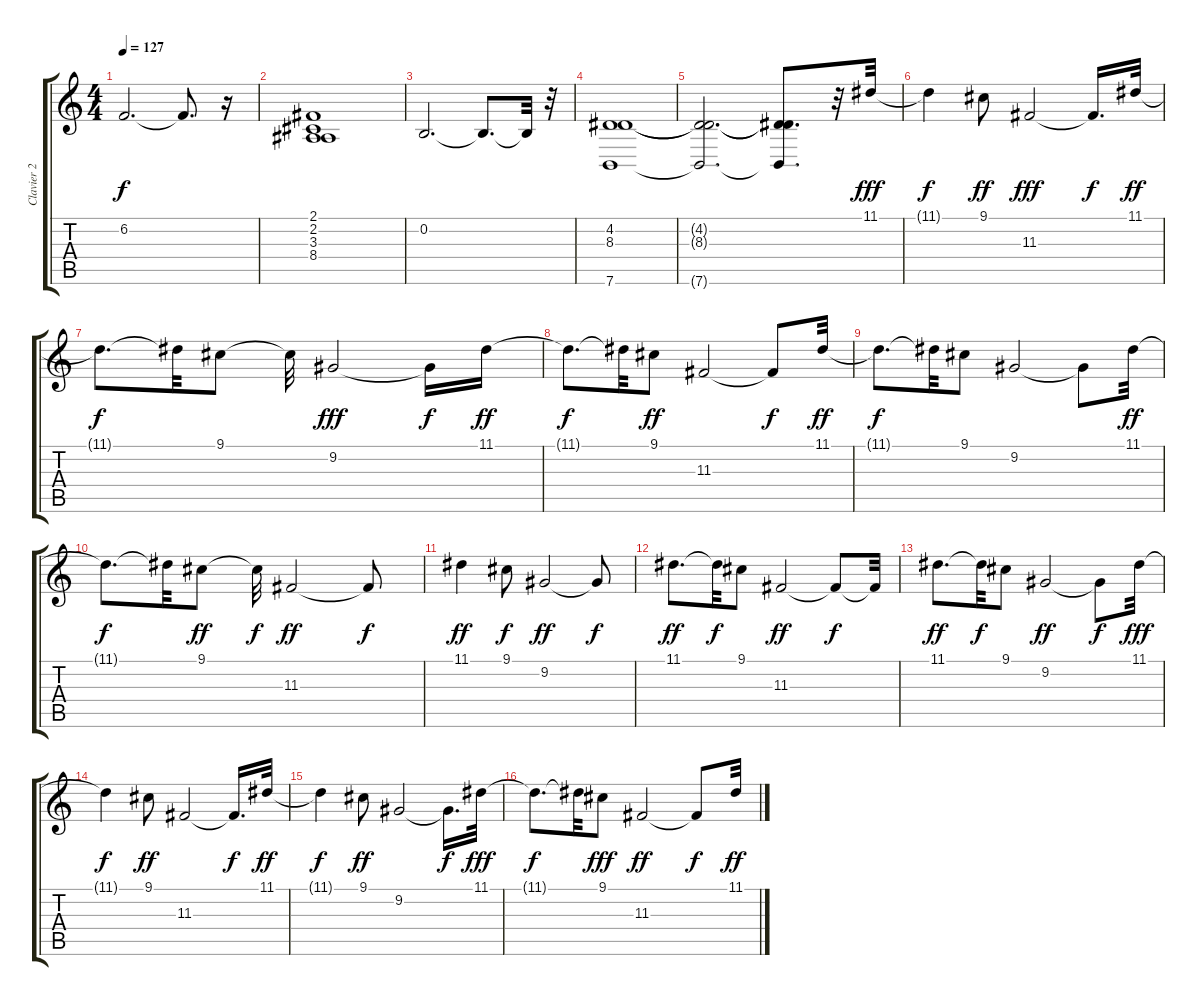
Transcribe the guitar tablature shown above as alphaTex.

\track ("Clavier 2" "Clavier 2") {instrument pad8sweep}
\staff {score tabs}
\tuning (E4 B3 G3 D3 A2 E2) {hide}
\ts (4 4)
\tempo 127
\clef g2
\ks c
6.2.2{d dy f} 6.2{t}.8{d} r.16 |
(2.1 2.2 3.3 8.4).1 |
0.2.2{d} 0.2{t}.8{d} 0.2{t}.32 r.32 |
(4.2 8.3 7.6).1 |
(4.2{t} 8.3{t} 7.6{t}).2{d} (4.2{t} 8.3{t} 7.6{t}).8{d} r.32 11.1.32{dy fff} |
11.1{t}.4{dy f} 9.1.8{dy ff} 11.3.2{dy fff} 11.3{t}.16{d dy f} 11.1.32{dy ff} |
11.1{t}.8{d dy f} 11.1{t}.32 9.1.8 9.1{t}.32 9.2.2{dy fff} 9.2{t}.16{dy f} 11.1.16{dy ff} |
11.1{t}.8{d dy f} 11.1{t}.32 9.1.8{dy ff} 11.3.2 11.3{t}.8{dy f} 11.1.32{dy ff} |
11.1{t}.8{d dy f} 11.1{t}.32 9.1.8 9.2.2 9.2{t}.8 11.1.32{dy ff} |
11.1{t}.8{d dy f} 11.1{t}.32 9.1.8{dy ff} 9.1{t}.32{dy f} 11.3.2{dy ff} 11.3{t}.8{dy f} |
11.1.4{dy ff} 9.1.8{dy f} 9.2.2{dy ff} 9.2{t}.8{dy f} |
11.1.8{d dy ff} 11.1{t}.32{dy f} 9.1.8 11.3.2{dy ff} 11.3{t}.8{dy f} 11.3{t}.32 |
11.1.8{d dy ff} 11.1{t}.32{dy f} 9.1.8 9.2.2{dy ff} 9.2{t}.8{dy f} 11.1.32{dy fff} |
11.1{t}.4{dy f} 9.1.8{dy ff} 11.3.2 11.3{t}.16{d dy f} 11.1.32{dy ff} |
11.1{t}.4{dy f} 9.1.8{dy ff} 9.2.2 9.2{t}.16{d dy f} 11.1.32{dy fff} |
11.1{t}.8{d dy f} 11.1{t}.32 9.1.8{dy fff} 11.3.2{dy ff} 11.3{t}.8{dy f} 11.1.32{dy ff}
